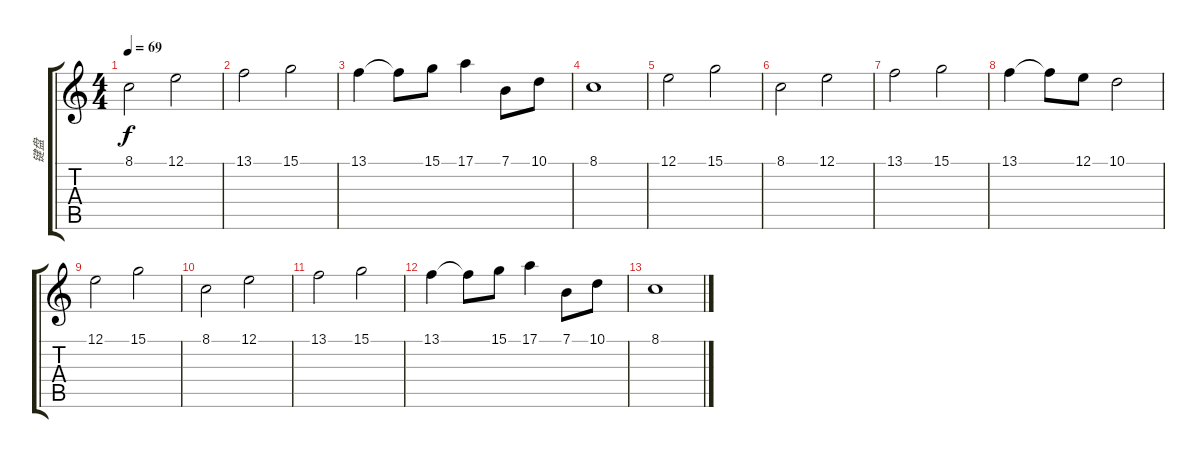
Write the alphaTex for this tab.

\track ("键盘" "键盘") {instrument stringensemble2}
\staff {score tabs}
\tuning (E4 B3 G3 D3 A2 E2) {hide}
\ts (4 4)
\tempo 69
\clef g2
\ks c
8.1.2{dy f} 12.1.2 |
13.1.2 15.1.2 |
13.1.4 13.1{t}.8 15.1.8 17.1.4 7.1.8 10.1.8 |
8.1.1 |
12.1.2 15.1.2 |
8.1.2 12.1.2 |
13.1.2 15.1.2 |
13.1.4 13.1{t}.8 12.1.8 10.1.2 |
12.1.2 15.1.2 |
8.1.2 12.1.2 |
13.1.2 15.1.2 |
13.1.4 13.1{t}.8 15.1.8 17.1.4 7.1.8 10.1.8 |
8.1.1
